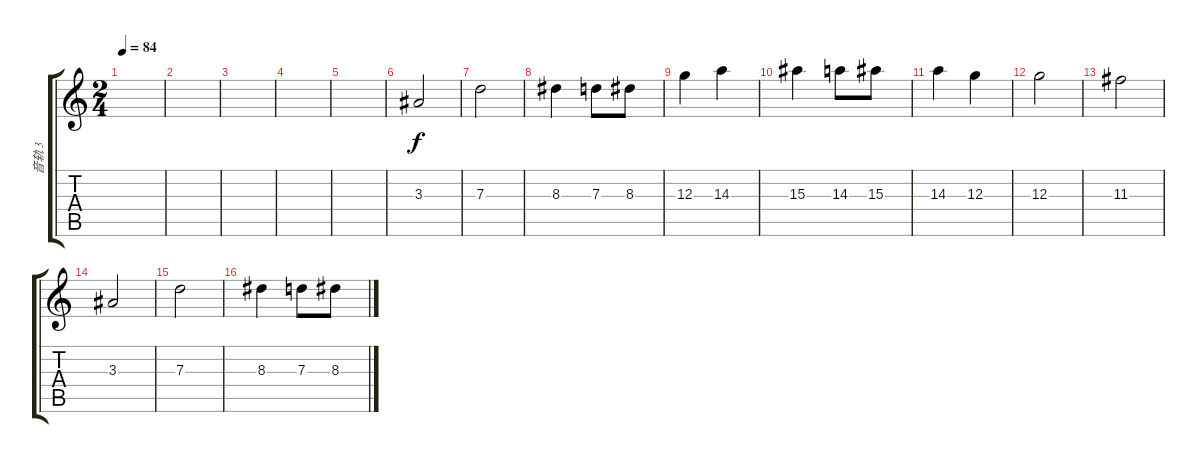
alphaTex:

\track ("音轨 3" "音轨 3") {instrument acousticbass}
\staff {score tabs}
\tuning (E4 B3 G3 D3 A2 E2) {hide}
\ts (2 4)
\tempo 84
\clef g2
\ks c
|
|
|
|
|
3.3.2 |
7.3.2 |
8.3.4 7.3.8 8.3.8 |
12.3.4 14.3.4 |
15.3.4 14.3.8 15.3.8 |
14.3.4 12.3.4 |
12.3.2 |
11.3.2 |
3.3.2 |
7.3.2 |
8.3.4 7.3.8 8.3.8
